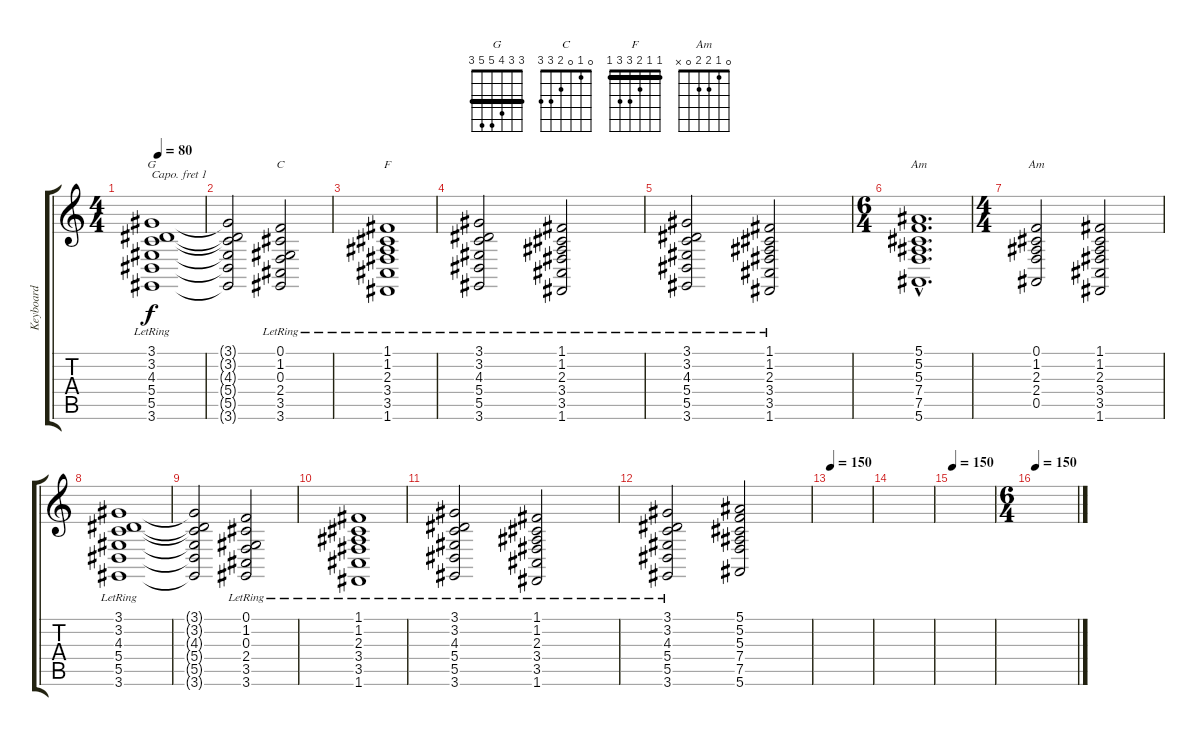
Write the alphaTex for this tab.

\track ("Keyboard" "Keyboard") {instrument stringensemble2}
\staff {score tabs}
\capo 1
\tuning (E4 B3 G3 D3 A2 E2) {hide}
\chord ("G" 3 3 4 5 5 3) {barre 3}
\chord ("C" 0 1 0 2 3 3)
\chord ("F" 1 1 2 3 3 1) {barre 1}
\chord ("Am" 5 5 5 7 7 5) {firstfret 5 barre 5}
\chord ("Am" 0 1 2 2 0 x)
\ts (4 4)
\tempo 80
\clef g2
\ks c
(3.1 3.2 4.3 5.4{lr} 5.5{lr} 3.6{lr}).1{ch "G" dy f} |
(3.1{t} 3.2{t} 4.3{t} 5.4{t} 5.5{t} 3.6{t}).2 (0.1 1.2 0.3 2.4{lr} 3.5{lr} 3.6{lr}).2{ch "C"} |
(1.1 1.2 2.3 3.4{lr} 3.5{lr} 1.6{lr}).1{ch "F"} |
(3.1 3.2 4.3 5.4{lr} 5.5{lr} 3.6{lr}).2 (1.1 1.2 2.3 3.4{lr} 3.5{lr} 1.6{lr}).2 |
(3.1 3.2 4.3 5.4{lr} 5.5{lr} 3.6{lr}).2 (1.1 1.2 2.3 3.4{lr} 3.5{lr} 1.6{lr}).2 |
\ts (6 4)
(5.1{hac} 5.2{hac} 5.3{hac} 7.4{hac} 7.5{hac} 5.6{hac}).1{d ch "Am"} |
\ts (4 4)
(0.1 1.2 2.3 2.4 0.5).2{ch "Am"} (1.1 1.2 2.3 3.4 3.5 1.6).2 |
(3.1 3.2 4.3 5.4{lr} 5.5{lr} 3.6{lr}).1 |
(3.1{t} 3.2{t} 4.3{t} 5.4{t} 5.5{t} 3.6{t}).2 (0.1 1.2 0.3 2.4{lr} 3.5{lr} 3.6{lr}).2 |
(1.1 1.2 2.3 3.4{lr} 3.5{lr} 1.6{lr}).1 |
(3.1 3.2 4.3 5.4{lr} 5.5{lr} 3.6{lr}).2 (1.1 1.2 2.3 3.4{lr} 3.5{lr} 1.6{lr}).2 |
(3.1 3.2 4.3 5.4{lr} 5.5{lr} 3.6{lr}).2 (5.1 5.2 5.3 7.4 7.5 5.6).2 |
\tempo 150
|
|
\tempo 150
|
\ts (6 4)
\tempo 150
